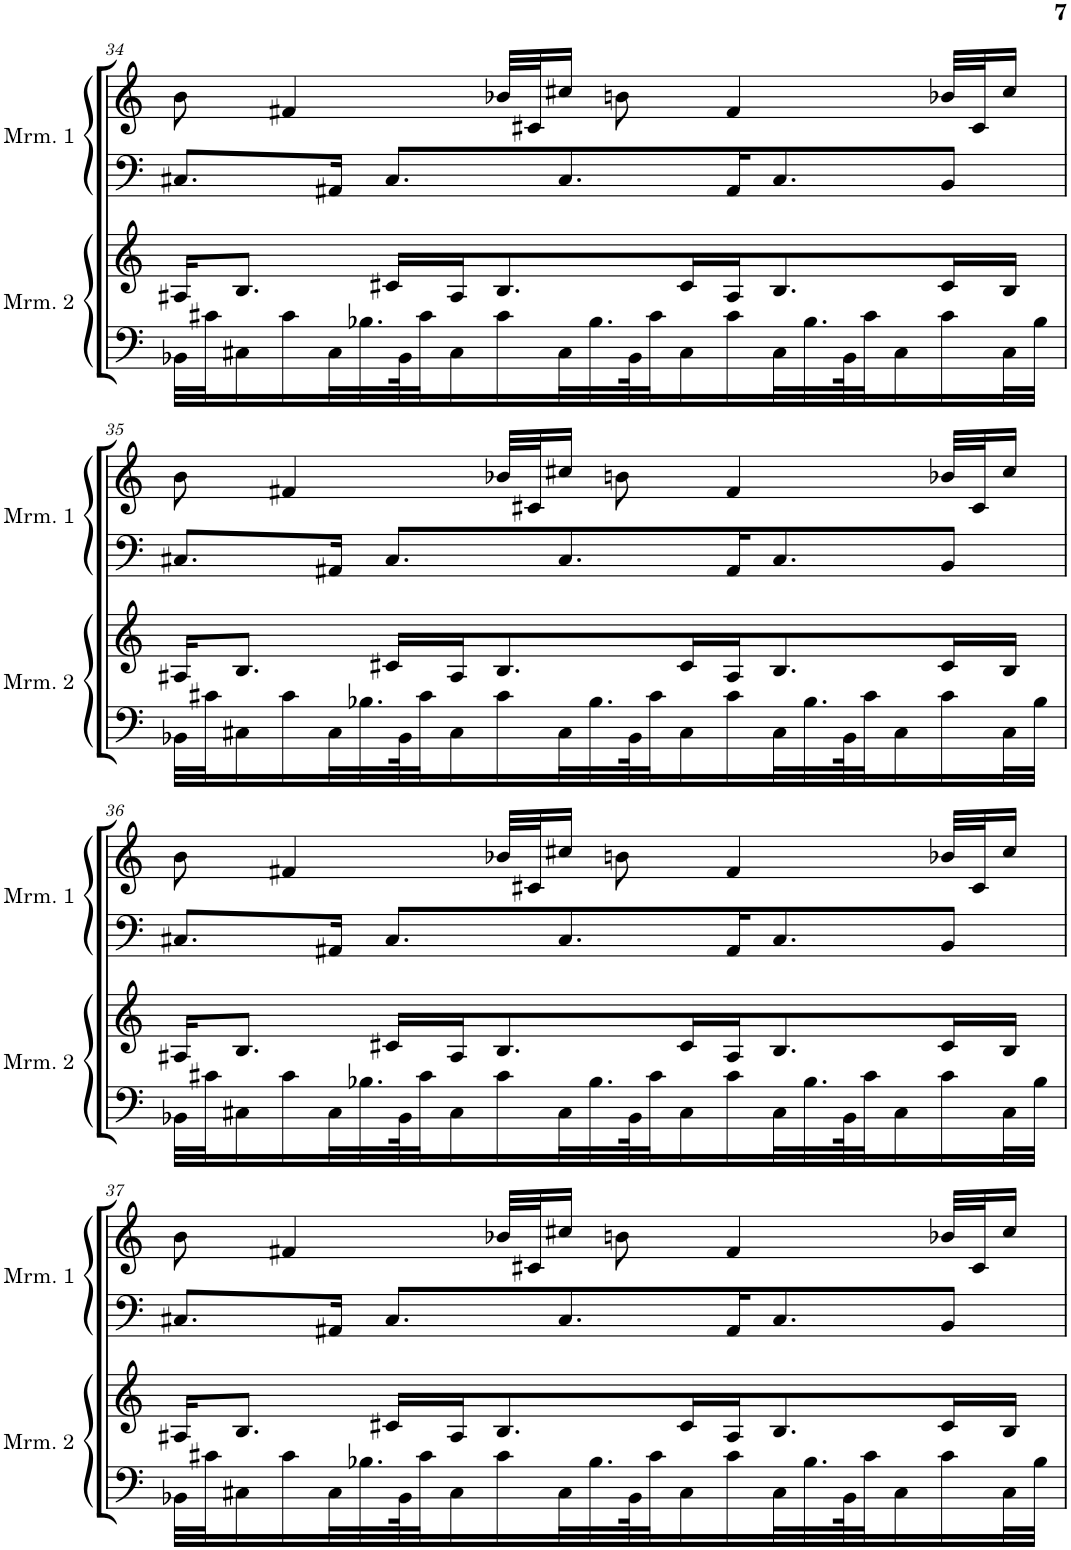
**kern	**kern	**kern	**kern
*part4	*part3	*part2	*part1
*staff4	*staff3	*staff2	*staff1
*I"Marimba 2	*I"Marimba 2	*I"Marimba 1	*I"Marimba 1
*I'Mrm. 2	*I'Mrm. 2	*I'Mrm. 1	*I'Mrm. 1
!!LO:PB:g=z
*clefF4	*clefG2	*clefF4	*clefG2
*k[]	*k[]	*k[]	*k[]
*M4/4	*M4/4	*M4/4	*M4/4
=34	=34	=34	=34
32BB-X\LLL	16A#X/KL	8.C#X/L	8b\
32c#X\J	.	.	.
16C#X\	8.B/J	.	.
16c#\	.	.	4f#X/
32C#\L	.	16AA#X/Jk	.
32.B-X\	.	.	.
.	16c#X/LL	8.C#/L	.
64BB-\K	.	.	.
32c#\J	.	.	.
16C#\	16A#/J	.	.
16c#\	8.B/	.	32b-X/LLL
.	.	.	32c#X/J
32C#\L	.	8.C#/	16cc#X/JJ
32.B-\	.	.	.
.	.	.	8bn\
64BB-\K	.	.	.
32c#\J	.	.	.
16C#\	16c#/L	.	.
16c#\	16A#/J	16AA#/K	4f#/
32C#\L	8.B/	8.C#/	.
32.B-\	.	.	.
64BB-\K	.	.	.
32c#\J	.	.	.
16C#\	.	.	.
16c#\	16c#/L	8BB/J	32b-X/LLL
.	.	.	32c#/J
32C#\L	16B/JJ	.	16cc#/JJ
32B-\JJJ	.	.	.
!!LO:LB:g=z
=35	=35	=35	=35
32BB-X\LLL	16A#X/KL	8.C#X/L	8b\
32c#X\J	.	.	.
16C#X\	8.B/J	.	.
16c#\	.	.	4f#X/
32C#\L	.	16AA#X/Jk	.
32.B-X\	.	.	.
.	16c#X/LL	8.C#/L	.
64BB-\K	.	.	.
32c#\J	.	.	.
16C#\	16A#/J	.	.
16c#\	8.B/	.	32b-X/LLL
.	.	.	32c#X/J
32C#\L	.	8.C#/	16cc#X/JJ
32.B-\	.	.	.
.	.	.	8bn\
64BB-\K	.	.	.
32c#\J	.	.	.
16C#\	16c#/L	.	.
16c#\	16A#/J	16AA#/K	4f#/
32C#\L	8.B/	8.C#/	.
32.B-\	.	.	.
64BB-\K	.	.	.
32c#\J	.	.	.
16C#\	.	.	.
16c#\	16c#/L	8BB/J	32b-X/LLL
.	.	.	32c#/J
32C#\L	16B/JJ	.	16cc#/JJ
32B-\JJJ	.	.	.
!!LO:LB:g=z
=36	=36	=36	=36
32BB-X\LLL	16A#X/KL	8.C#X/L	8b\
32c#X\J	.	.	.
16C#X\	8.B/J	.	.
16c#\	.	.	4f#X/
32C#\L	.	16AA#X/Jk	.
32.B-X\	.	.	.
.	16c#X/LL	8.C#/L	.
64BB-\K	.	.	.
32c#\J	.	.	.
16C#\	16A#/J	.	.
16c#\	8.B/	.	32b-X/LLL
.	.	.	32c#X/J
32C#\L	.	8.C#/	16cc#X/JJ
32.B-\	.	.	.
.	.	.	8bn\
64BB-\K	.	.	.
32c#\J	.	.	.
16C#\	16c#/L	.	.
16c#\	16A#/J	16AA#/K	4f#/
32C#\L	8.B/	8.C#/	.
32.B-\	.	.	.
64BB-\K	.	.	.
32c#\J	.	.	.
16C#\	.	.	.
16c#\	16c#/L	8BB/J	32b-X/LLL
.	.	.	32c#/J
32C#\L	16B/JJ	.	16cc#/JJ
32B-\JJJ	.	.	.
!!LO:LB:g=z
=37	=37	=37	=37
32BB-X\LLL	16A#X/KL	8.C#X/L	8b\
32c#X\J	.	.	.
16C#X\	8.B/J	.	.
16c#\	.	.	4f#X/
32C#\L	.	16AA#X/Jk	.
32.B-X\	.	.	.
.	16c#X/LL	8.C#/L	.
64BB-\K	.	.	.
32c#\J	.	.	.
16C#\	16A#/J	.	.
16c#\	8.B/	.	32b-X/LLL
.	.	.	32c#X/J
32C#\L	.	8.C#/	16cc#X/JJ
32.B-\	.	.	.
.	.	.	8bn\
64BB-\K	.	.	.
32c#\J	.	.	.
16C#\	16c#/L	.	.
16c#\	16A#/J	16AA#/K	4f#/
32C#\L	8.B/	8.C#/	.
32.B-\	.	.	.
64BB-\K	.	.	.
32c#\J	.	.	.
16C#\	.	.	.
16c#\	16c#/L	8BB/J	32b-X/LLL
.	.	.	32c#/J
32C#\L	16B/JJ	.	16cc#/JJ
32B-\JJJ	.	.	.
=	=	=	=
*-	*-	*-	*-
